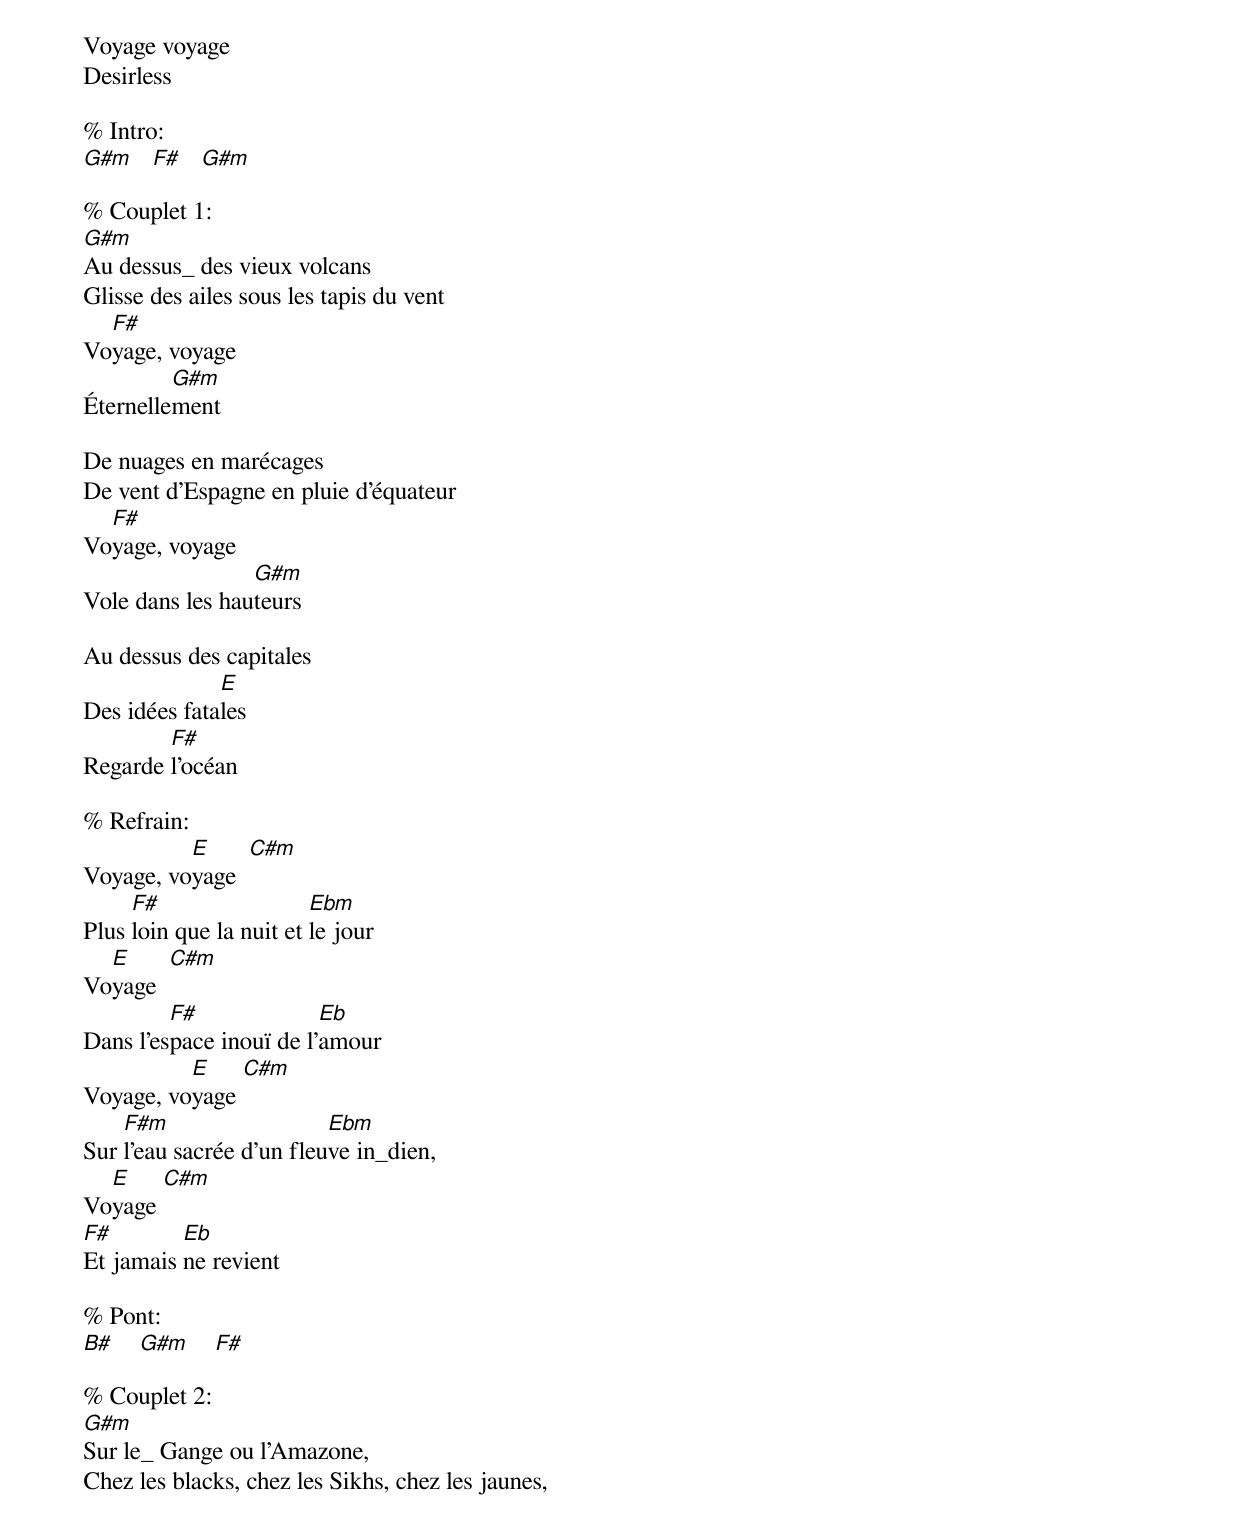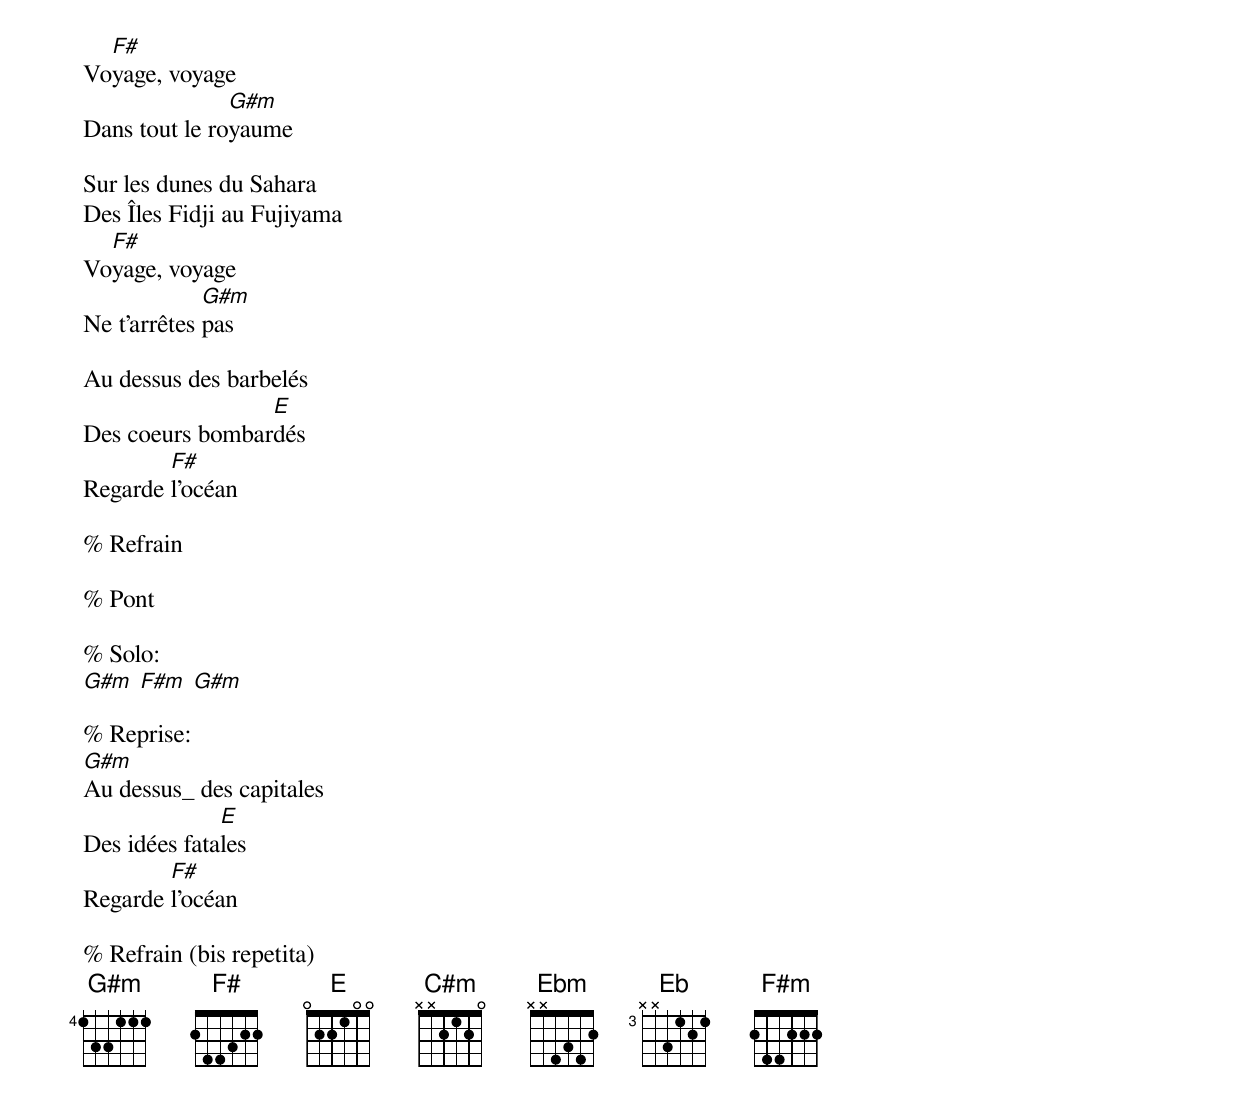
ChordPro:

Voyage voyage
Desirless

% Intro:
[G#m]   [F#]   [G#m]

% Couplet 1:
[G#m]Au dessus_ des vieux volcans
Glisse des ailes sous les tapis du vent
Vo[F#]yage, voyage
Éternelle[G#m]ment

De nuages en marécages
De vent d'Espagne en pluie d'équateur
Vo[F#]yage, voyage
Vole dans les hau[G#m]teurs

Au dessus des capitales
Des idées fata[E]les
Regarde [F#]l'océan

% Refrain:
Voyage, vo[E]yage  [C#m]
Plus [F#]loin que la nuit et [Ebm]le jour
Vo[E]yage  [C#m]
Dans l'es[F#]pace inouï de l'[Eb]amour
Voyage, vo[E]yage [C#m]
Sur [F#m]l'eau sacrée d'un fleu[Ebm]ve in_dien,
Vo[E]yage [C#m]
[F#]Et jamais [Eb]ne revient

% Pont:
[B#]    [G#m]    [F#]

% Couplet 2:
[G#m]Sur le_ Gange ou l'Amazone,
Chez les blacks, chez les Sikhs, chez les jaunes,
Vo[F#]yage, voyage
Dans tout le ro[G#m]yaume

Sur les dunes du Sahara
Des Îles Fidji au Fujiyama
Vo[F#]yage, voyage
Ne t'arrêtes [G#m]pas

Au dessus des barbelés
Des coeurs bombar[E]dés
Regarde [F#]l'océan

% Refrain

% Pont

% Solo:
[G#m] [F#m] [G#m]

% Reprise:
[G#m]Au dessus_ des capitales
Des idées fata[E]les
Regarde [F#]l'océan

% Refrain (bis repetita)
